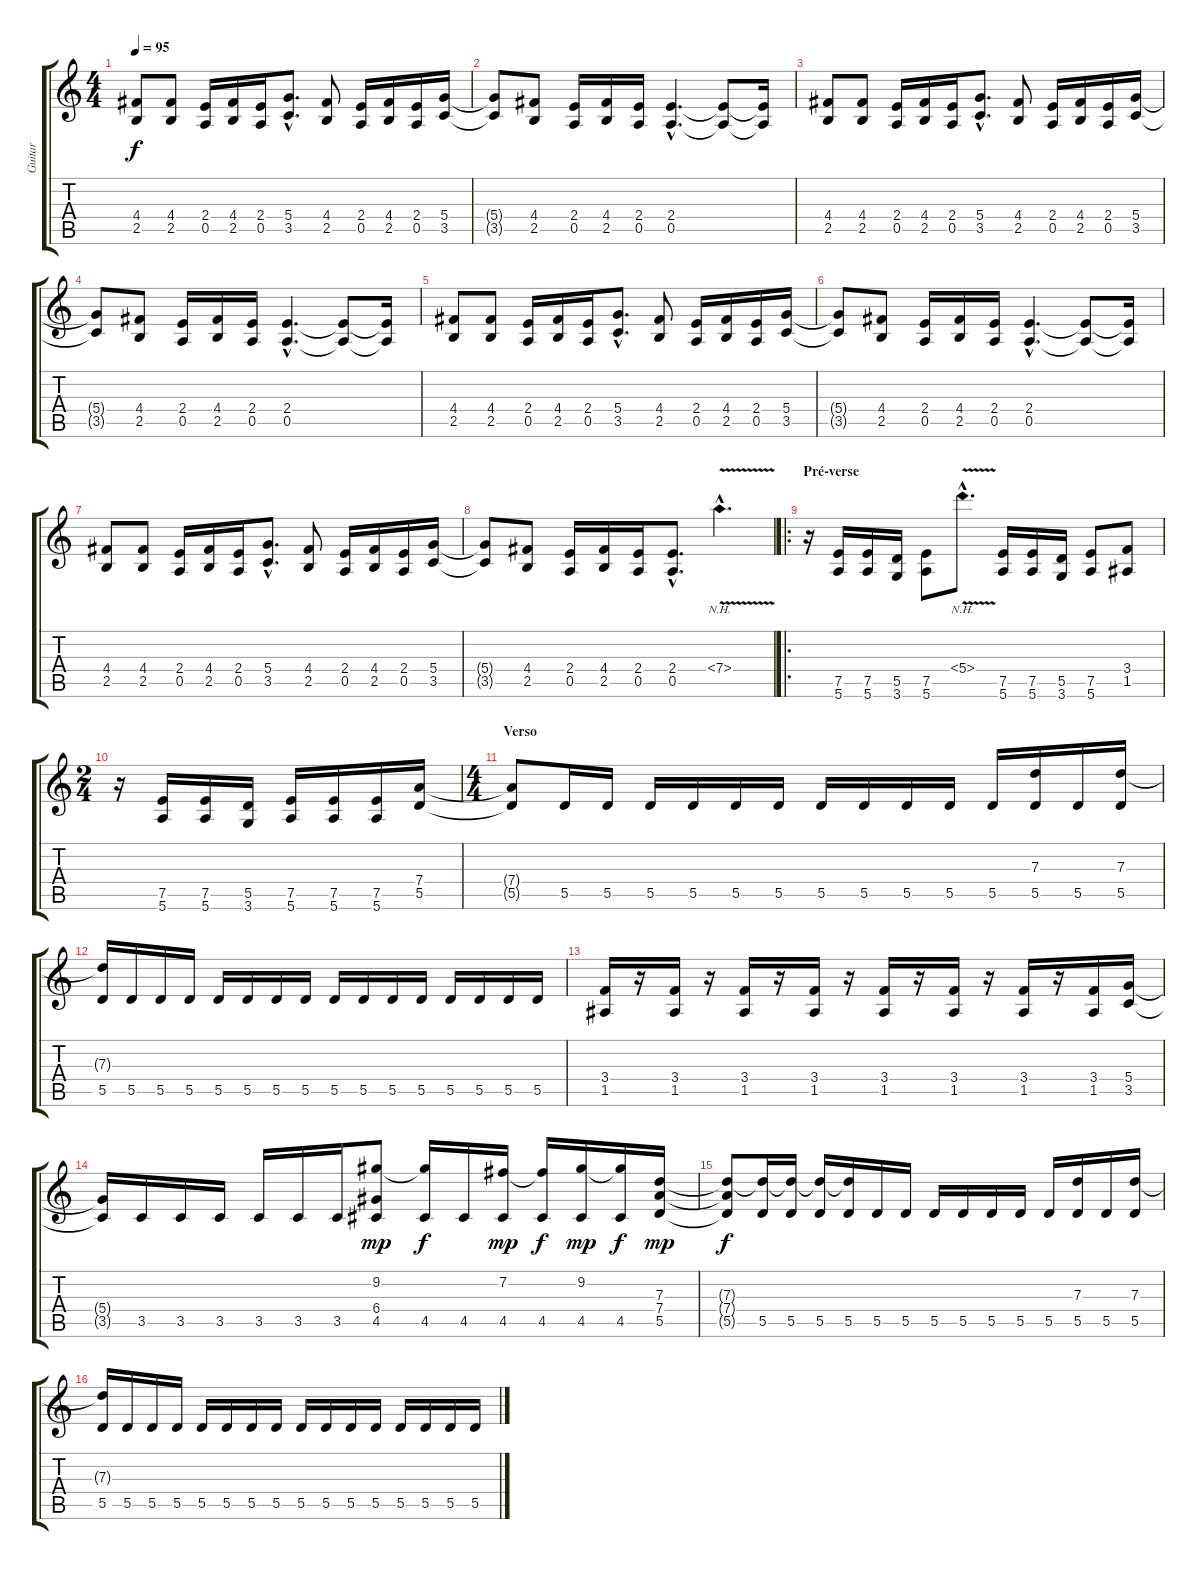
\track ("Guitar" "Guitar") {instrument distortionguitar}
\staff {score tabs}
\tuning (E4 B3 G3 D3 A2 E2) {hide}
\ts (4 4)
\tempo 95
\clef g2
\ks c
(4.4 2.5).8{dy f instrument distortionguitar} (4.4 2.5).8 (2.4 0.5).16 (4.4 2.5).16 (2.4 0.5).16 (5.4{hac} 3.5{hac}).8{d} (4.4 2.5).8 (2.4 0.5).16 (4.4 2.5).16 (2.4 0.5).16 (5.4 3.5).16 |
(5.4{t} 3.5{t}).8 (4.4 2.5).8 (2.4 0.5).16 (4.4 2.5).16 (2.4 0.5).16 (2.4{hac} 0.5{hac}).4{d} (2.4{t} 0.5{t}).8 (2.4{t} 0.5{t}).16 |
(4.4 2.5).8 (4.4 2.5).8 (2.4 0.5).16 (4.4 2.5).16 (2.4 0.5).16 (5.4{hac} 3.5{hac}).8{d} (4.4 2.5).8 (2.4 0.5).16 (4.4 2.5).16 (2.4 0.5).16 (5.4 3.5).16 |
(5.4{t} 3.5{t}).8 (4.4 2.5).8 (2.4 0.5).16 (4.4 2.5).16 (2.4 0.5).16 (2.4{hac} 0.5{hac}).4{d} (2.4{t} 0.5{t}).8 (2.4{t} 0.5{t}).16 |
(4.4 2.5).8 (4.4 2.5).8 (2.4 0.5).16 (4.4 2.5).16 (2.4 0.5).16 (5.4{hac} 3.5{hac}).8{d} (4.4 2.5).8 (2.4 0.5).16 (4.4 2.5).16 (2.4 0.5).16 (5.4 3.5).16 |
(5.4{t} 3.5{t}).8 (4.4 2.5).8 (2.4 0.5).16 (4.4 2.5).16 (2.4 0.5).16 (2.4{hac} 0.5{hac}).4{d} (2.4{t} 0.5{t}).8 (2.4{t} 0.5{t}).16 |
(4.4 2.5).8 (4.4 2.5).8 (2.4 0.5).16 (4.4 2.5).16 (2.4 0.5).16 (5.4{hac} 3.5{hac}).8{d} (4.4 2.5).8 (2.4 0.5).16 (4.4 2.5).16 (2.4 0.5).16 (5.4 3.5).16 |
(5.4{t} 3.5{t}).8 (4.4 2.5).8 (2.4 0.5).16 (4.4 2.5).16 (2.4 0.5).16 (2.4{hac} 0.5{hac}).8{d} 7.4{nh v hac}.4{d} |
\ro
\section ("" "Pré-verse")
r.16 (7.5 5.6).16 (7.5 5.6).16 (5.5 3.6).16 (7.5 5.6).8 5.4{nh v hac}.8{d} (7.5 5.6).16 (7.5 5.6).16 (5.5 3.6).16 (7.5 5.6).8 (3.4 1.5).8 |
\ts (2 4)
r.16 (7.5 5.6).16 (7.5 5.6).16 (5.5 3.6).16 (7.5 5.6).16 (7.5 5.6).16 (7.5 5.6).16 (7.4 5.5).16 |
\ts (4 4)
\section ("" "Verso")
(7.4{t} 5.5{t}).8 5.5.16 5.5.16 5.5.16 5.5.16 5.5.16 5.5.16 5.5.16 5.5.16 5.5.16 5.5.16 5.5.16 (7.3 5.5).16 5.5.16 (7.3 5.5).16 |
(7.3{t} 5.5).16 5.5.16 5.5.16 5.5.16 5.5.16 5.5.16 5.5.16 5.5.16 5.5.16 5.5.16 5.5.16 5.5.16 5.5.16 5.5.16 5.5.16 5.5.16 |
(3.4 1.5).16 r.16 (3.4 1.5).16 r.16 (3.4 1.5).16 r.16 (3.4 1.5).16 r.16 (3.4 1.5).16 r.16 (3.4 1.5).16 r.16 (3.4 1.5).16 r.16 (3.4 1.5).16 (5.4 3.5).16 |
(5.4{t} 3.5{t}).16 3.5.16 3.5.16 3.5.16 3.5.16 3.5.16 3.5.16 (9.2 6.4 4.5).8{dy mp} (9.2{t} 4.5).16{dy f} 4.5.16 (7.2 4.5).16{dy mp} (7.2{t} 4.5).16{dy f} (9.2 4.5).16{dy mp} (9.2{t} 4.5).16{dy f} (7.3 7.4 5.5).16{dy mp} |
(7.3{t} 7.4{t} 5.5{t}).8{dy f} (7.3{t} 5.5).16 (7.3{t} 5.5).16 (7.3{t} 5.5).16 (7.3{t} 5.5).16 5.5.16 5.5.16 5.5.16 5.5.16 5.5.16 5.5.16 5.5.16 (7.3 5.5).16 5.5.16 (7.3 5.5).16 |
(7.3{t} 5.5).16 5.5.16 5.5.16 5.5.16 5.5.16 5.5.16 5.5.16 5.5.16 5.5.16 5.5.16 5.5.16 5.5.16 5.5.16 5.5.16 5.5.16 5.5.16
